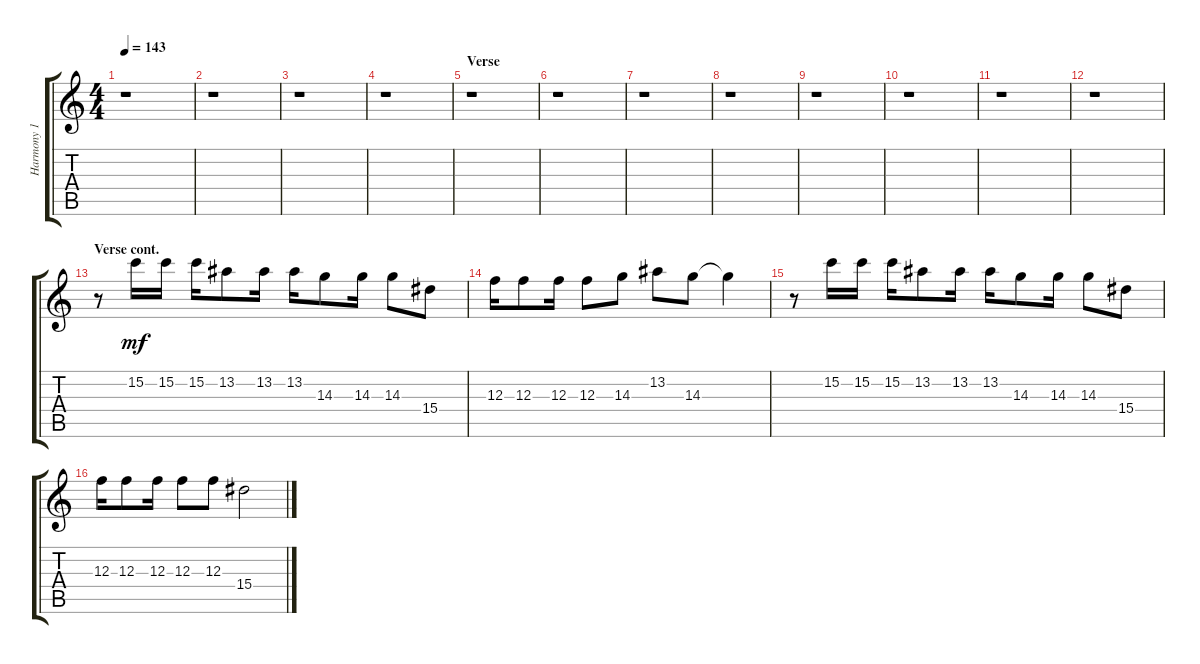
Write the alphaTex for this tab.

\track ("Harmony 1" "Harmony 1") {instrument overdrivenguitar}
\staff {score tabs}
\tuning (D4 A3 F3 C3 G2 C2) {hide}
\ts (4 4)
\tempo 143
\clef g2
\ks aminor
r.1{dy mf} |
r.1 |
r.1 |
r.1 |
\section ("" "Verse")
r.1 |
r.1 |
r.1 |
r.1 |
r.1 |
r.1 |
r.1 |
r.1 |
\section ("" "Verse cont.")
r.8 15.2.16 15.2.16 15.2.16 13.2.8 13.2.16 13.2.16 14.3.8 14.3.16 14.3.8 15.4.8 |
12.3.16 12.3.8 12.3.16 12.3.8 14.3.8 13.2.8 14.3.8 14.3{t}.4 |
r.8 15.2.16 15.2.16 15.2.16 13.2.8 13.2.16 13.2.16 14.3.8 14.3.16 14.3.8 15.4.8 |
12.3.16 12.3.8 12.3.16 12.3.8 12.3.8 15.4.2
